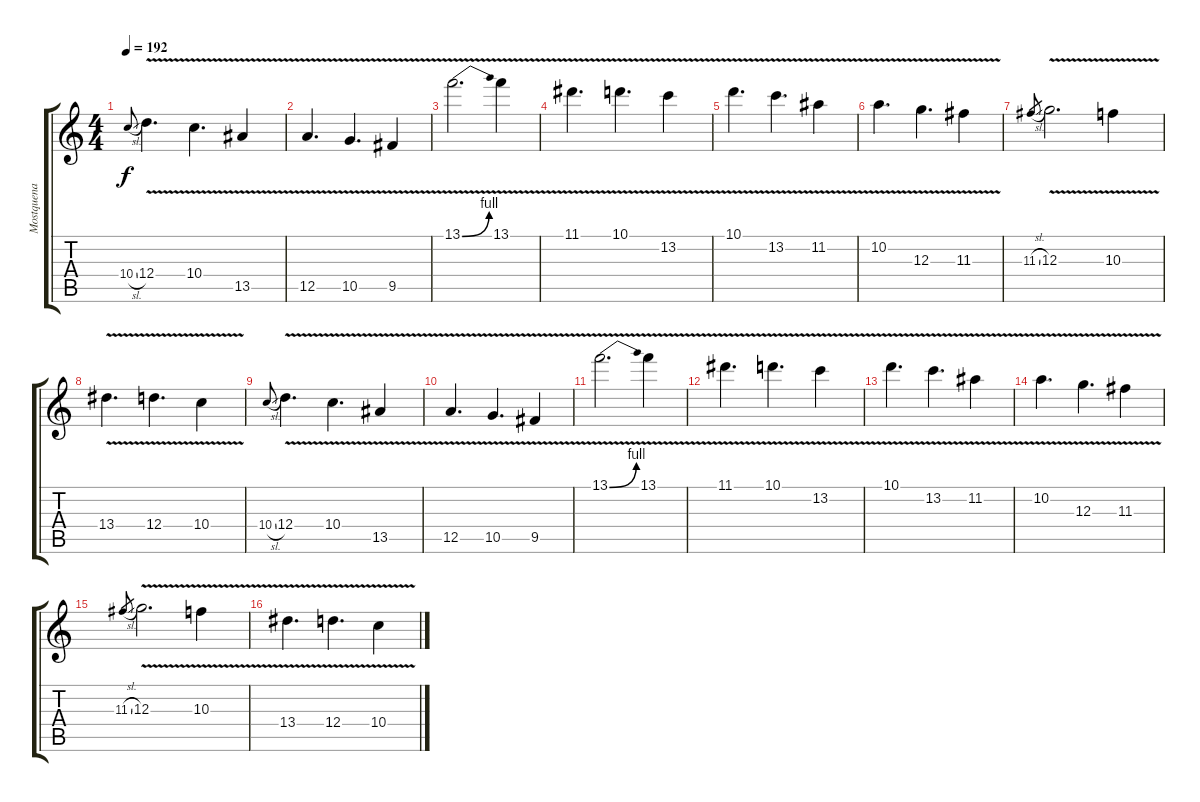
\track ("Mostquena" "Mostquena") {instrument overdrivenguitar}
\staff {score tabs}
\tuning (E4 B3 G3 D3 A2 E2) {hide}
\ts (4 4)
\tempo 192
\clef g2
\ks c
10.4{sl}.8{gr onbeat dy f} 12.4{v}.4{d} 10.4{v}.4{d} 13.5{v}.4 |
12.5{v}.4{d} 10.5{v}.4{d} 9.5{v}.4 |
13.1{be (bend 0 0 60 4) v}.2{d} 13.1{v}.4 |
11.1{v}.4{d} 10.1{v}.4{d} 13.2{v}.4 |
10.1{v}.4{d} 13.2{v}.4{d} 11.2{v}.4 |
10.2{v}.4{d} 12.3{v}.4{d} 11.3{v}.4 |
11.3{sl}.8{gr} 12.3{v}.2{d} 10.3{v}.4 |
13.4{v}.4{d} 12.4{v}.4{d} 10.4{v}.4 |
10.4{sl}.8{gr onbeat} 12.4{v}.4{d} 10.4{v}.4{d} 13.5{v}.4 |
12.5{v}.4{d} 10.5{v}.4{d} 9.5{v}.4 |
13.1{be (bend 0 0 60 4) v}.2{d} 13.1{v}.4 |
11.1{v}.4{d} 10.1{v}.4{d} 13.2{v}.4 |
10.1{v}.4{d} 13.2{v}.4{d} 11.2{v}.4 |
10.2{v}.4{d} 12.3{v}.4{d} 11.3{v}.4 |
11.3{sl}.8{gr} 12.3{v}.2{d} 10.3{v}.4 |
13.4{v}.4{d} 12.4{v}.4{d} 10.4{v}.4
